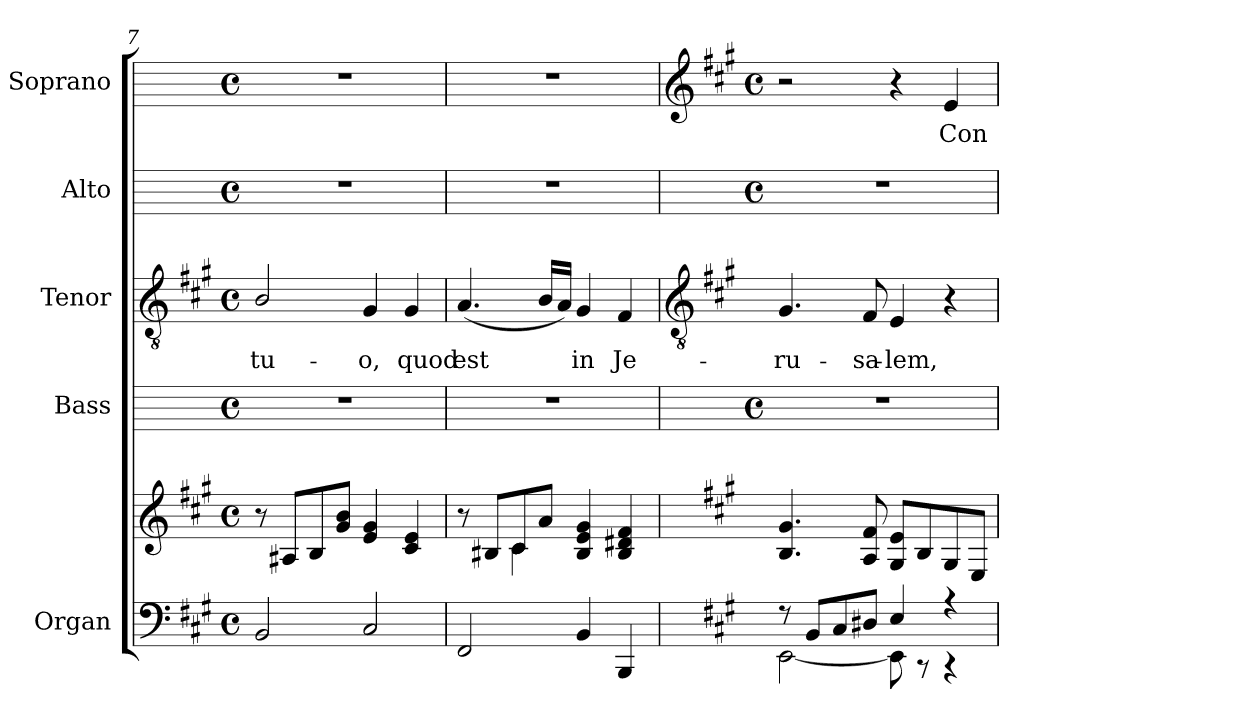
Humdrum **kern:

**kern	**kern	**kern	**kern	**text	**kern	**kern	**text
*part5	*part5	*part4	*part3	*part3	*part2	*part1	*part1
*staff6	*staff5	*staff4	*staff3	*staff3	*staff2	*staff1	*staff1
*I"Organ	*	*I"Bass	*I"Tenor	*	*I"Alto	*I"Soprano	*
*	*	*I'B	*I'T	*	*I'A	*I'S	*
*clefF4	*clefG2	*	*clefGv2	*	*	*	*
*k[f#c#g#]	*k[f#c#g#]	*	*k[f#c#g#]	*	*	*	*
*A:	*A:	*	*A:	*	*	*	*
*M4/4	*M4/4	*M4/4	*M4/4	*	*M4/4	*M4/4	*
*met(c)	*met(c)	*met(c)	*met(c)	*	*met(c)	*met(c)	*
=7	=7	=7	=7	=7	=7	=7	=7
*^	*	*	*	*	*	*	*
!	!	!	!	!	!LO:LY:b	!	!	!
1ryy	2BB/	8r	1r	2B/	tu-	1r	1r	.
.	.	8A#XL	.	.	.	.	.	.
.	.	8B	.	.	.	.	.	.
.	.	8g# 8bJ	.	.	.	.	.	.
!	!	!	!	!	!LO:LY:b	!	!	!
.	2C#/	4e 4g#	.	4G#	-o,	.	.	.
!	!	!	!	!	!LO:LY:b	!	!	!
.	.	4c# 4e	.	4G#	quod	.	.	.
=8	=8	=8	=8	=8	=8	=8	=8	=8
*	*	*^	*	*	*	*	*	*
!	!	!	!	!	!	!LO:LY:b	!	!	!
4ryy	2FF#/	8r	4ryy	1r	(<4.A	est	1r	1r	.
.	.	8B#XL	.	.	.	.	.	.	.
4ryy	.	8c#	4c#\	.	.	.	.	.	.
.	.	8aJ	.	.	16BLL	.	.	.	.
.	.	.	.	.	16AJJ)	.	.	.	.
!	!	!	!	!	!	!LO:LY:b	!	!	!
2ryy	4BB/	4B# 4e 4g#	2ryy	.	4G#	in	.	.	.
!	!	!	!	!	!	!LO:LY:b	!	!	!
.	4BBB/	4B# 4d#X 4f#	.	.	4F#	Je-	.	.	.
*	*	*v	*v	*	*	*	*	*	*
!!LO:LB:g=z
=9	=9	=9	=9	=9	=9	=9	=9	=9
*	*	*	*	*clefGv2	*	*	*clefG2	*
*	*	*	*	*	*	*	*k[f#c#g#]	*
*	*	*	*	*	*	*	*A:	*
*	*	*	*M4/4	*	*	*M4/4	*M4/4	*
*	*	*	*met(c)	*	*	*met(c)	*met(c)	*
!	!	!	!	!	!LO:LY:b	!	!	!
8r	[2EE\	4.B 4.g#	1r	4.G#	-ru-	1r	2r	.
8BB/L	.	.	.	.	.	.	.	.
8C#/	.	.	.	.	.	.	.	.
!	!	!	!	!	!LO:LY:b	!	!	!
8D#X/J	.	8A 8f#	.	8F#	-sa-	.	.	.
!	!	!	!	!	!LO:LY:b	!	!	!
4E/	8EE\]	8G# 8eL	.	4E	-lem,	.	4r	.
.	8r	8B	.	.	.	.	.	.
!	!	!	!	!	!	!	!	!LO:LY:b
4r	4r	8G#	.	4r	.	.	4e	Con-
.	.	8EJ	.	.	.	.	.	.
*v	*v	*	*	*	*	*	*	*
=	=	=	=	=	=	=	=
*-	*-	*-	*-	*-	*-	*-	*-
